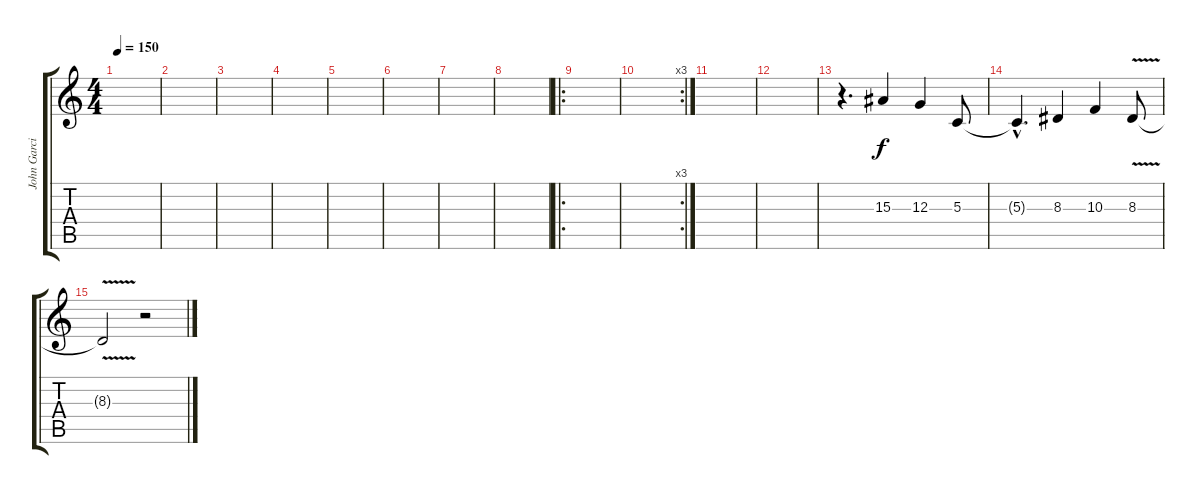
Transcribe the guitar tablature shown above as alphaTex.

\track ("John Garcia" "John Garci") {instrument flute}
\staff {score tabs}
\tuning (E4 B3 G3 D3 A2 E2) {hide}
\ts (4 4)
\tempo 150
\clef g2
\ks c
|
|
|
|
|
|
|
|
\ro
|
\rc 3
|
|
|
r.4{d} 15.3.4 12.3.4 5.3.8 |
5.3{hac t}.4{d} 8.3.4 10.3.4 8.3{v}.8 |
8.3{t}.2 r.2
